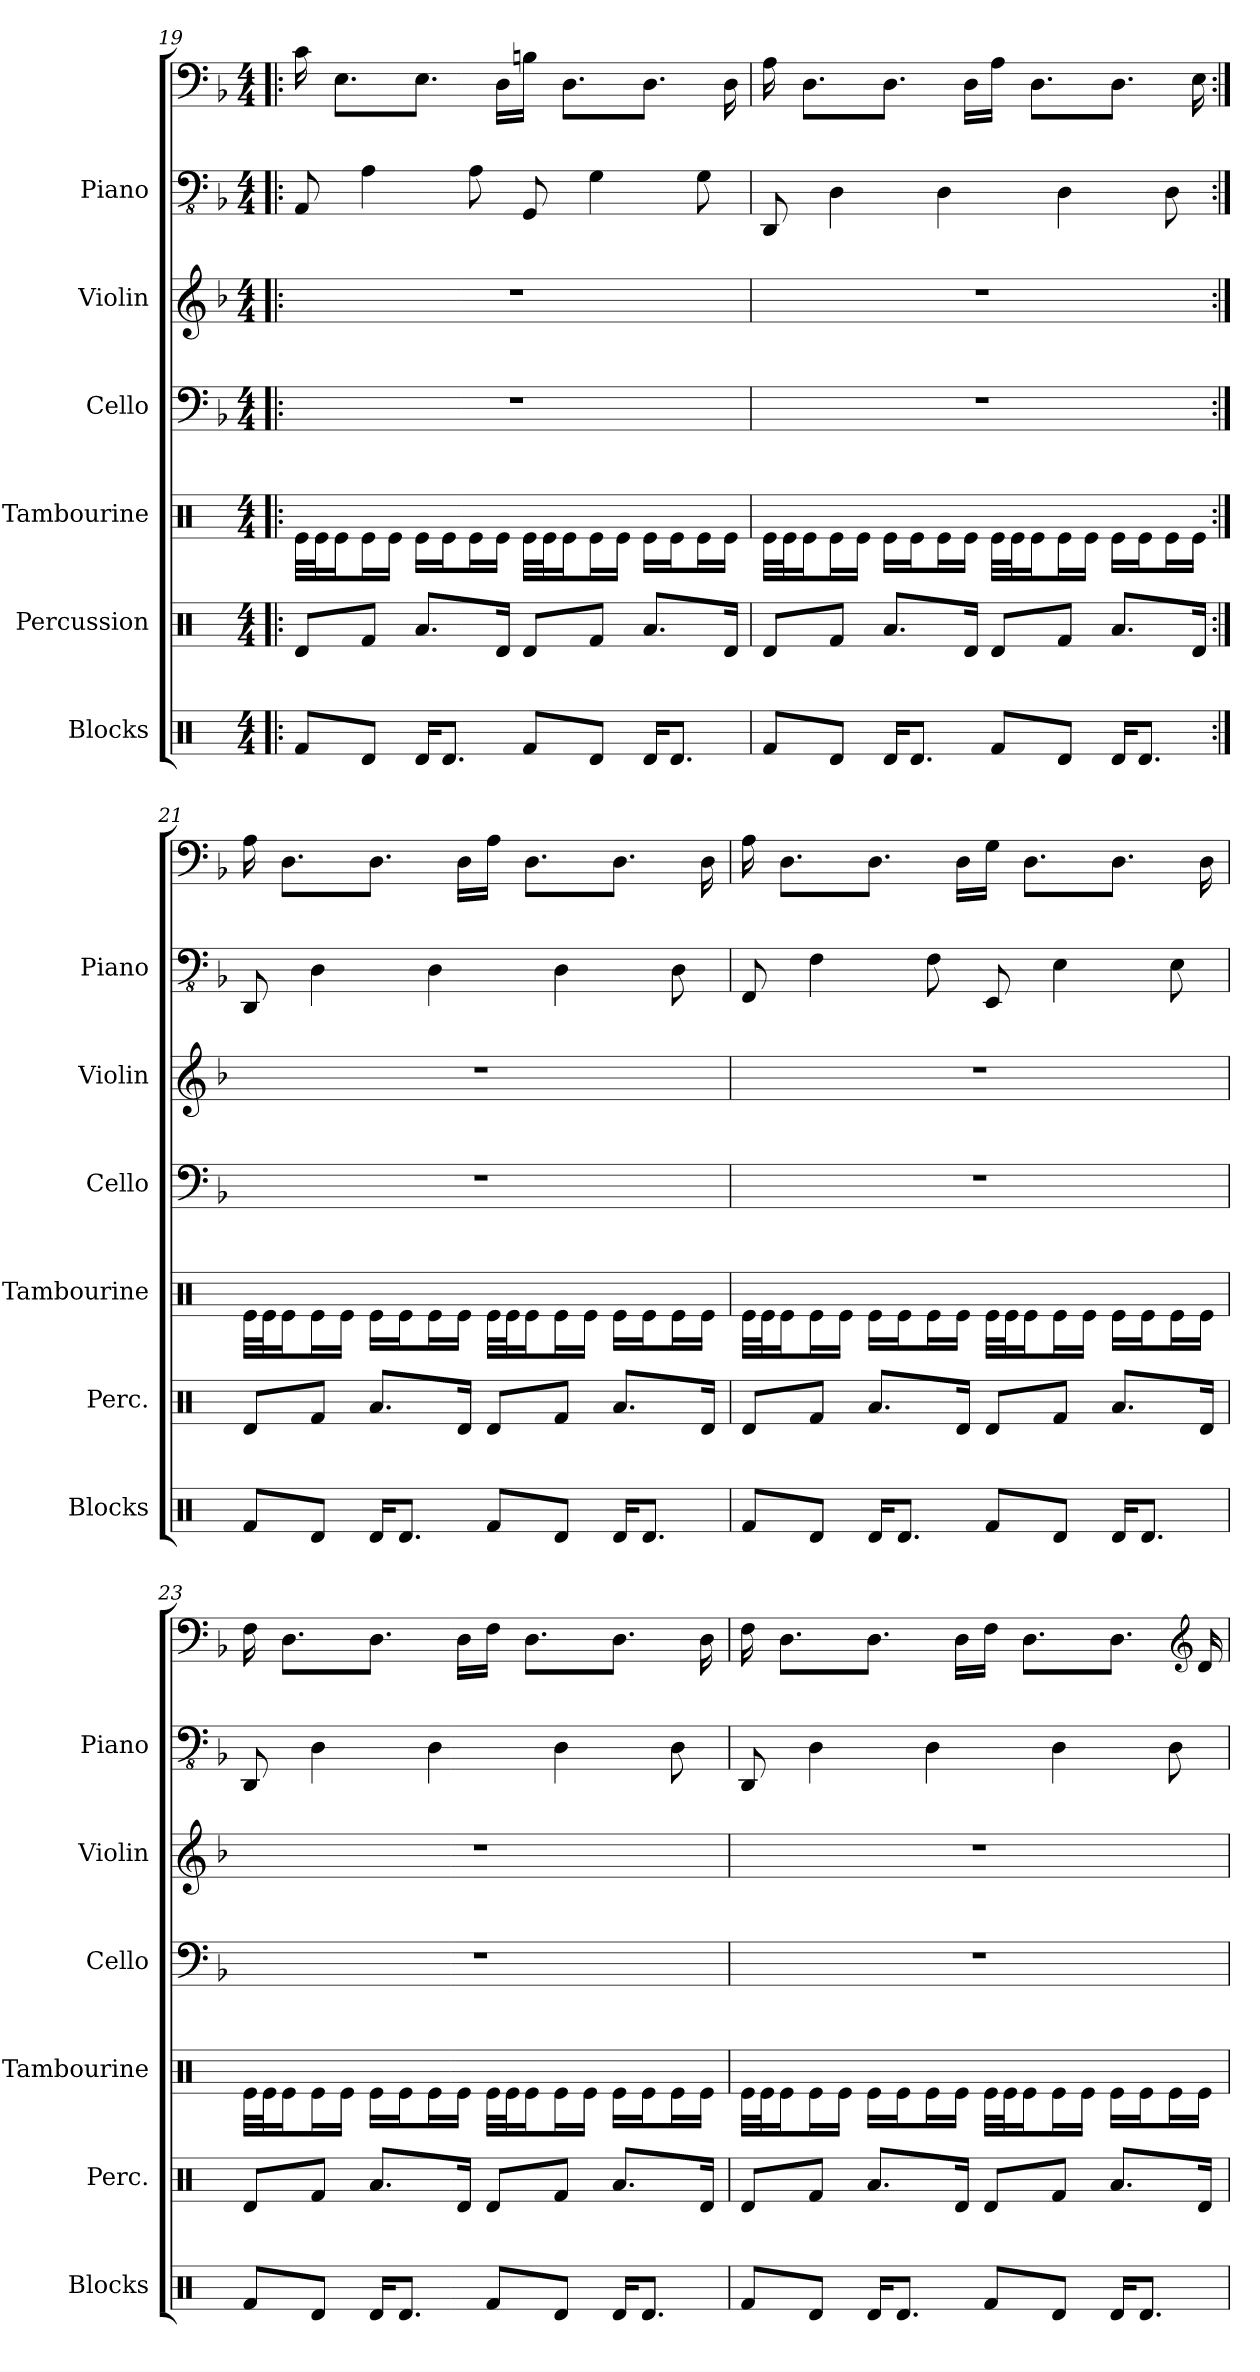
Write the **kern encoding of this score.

**kern	**kern	**kern	**kern	**kern	**kern	**kern
*part6	*part5	*part4	*part3	*part2	*part1	*part1
*staff7	*staff6	*staff5	*staff4	*staff3	*staff2	*staff1
*I"Blocks	*I"Percussion	*I"Tambourine	*I"Cello	*I"Violin	*I"Piano	*
*I'Blocks	*I'Perc.	*I'Tambourine	*I'Cello	*I'Violin	*I'Piano	*
*clefX	*clefX	*clefX	*clefF4	*clefG2	*clefFv4	*clefF4
*	*	*	*ITrd7c12	*	*	*
*k[]	*k[]	*k[]	*k[b-]	*k[b-]	*k[b-]	*k[b-]
*M4/4	*M4/4	*M4/4	*M4/4	*M4/4	*M4/4	*M4/4
=19!|:	=19!|:	=19!|:	=19!|:	=19!|:	=19!|:	=19!|:
8Rf/L	8Rd/L	32Re\LLL	1r	1r	8AAA/	16c\
.	.	32Re\J	.	.	.	.
.	.	16Re\J	.	.	.	8.E\L
8Rd/J	8Rf/J	16Re\L	.	.	4AA\	.
.	.	16Re\JJ	.	.	.	.
16Rd/KL	8.Ra/L	16Re\LL	.	.	.	8.E\J
8.Rd/J	.	16Re\J	.	.	.	.
.	.	16Re\L	.	.	8AA\	.
.	16Rd\Jk	16Re\JJ	.	.	.	16D\LL
8Rf/L	8Rd/L	32Re\LLL	.	.	8GGG/	16Bn\JJ
.	.	32Re\J	.	.	.	.
.	.	16Re\J	.	.	.	8.D\L
8Rd/J	8Rf/J	16Re\L	.	.	4GG\	.
.	.	16Re\JJ	.	.	.	.
16Rd/KL	8.Ra/L	16Re\LL	.	.	.	8.D\J
8.Rd/J	.	16Re\J	.	.	.	.
.	.	16Re\L	.	.	8GG\	.
.	16Rd\Jk	16Re\JJ	.	.	.	16D\
=20	=20	=20	=20	=20	=20	=20
8Rf/L	8Rd/L	32Re\LLL	1r	1r	8DDD/	16A\
.	.	32Re\J	.	.	.	.
.	.	16Re\J	.	.	.	8.D\L
8Rd/J	8Rf/J	16Re\L	.	.	4DD\	.
.	.	16Re\JJ	.	.	.	.
16Rd/KL	8.Ra/L	16Re\LL	.	.	.	8.D\J
8.Rd/J	.	16Re\J	.	.	.	.
.	.	16Re\L	.	.	4DD\	.
.	16Rd\Jk	16Re\JJ	.	.	.	16D\LL
8Rf/L	8Rd/L	32Re\LLL	.	.	.	16A\JJ
.	.	32Re\J	.	.	.	.
.	.	16Re\J	.	.	.	8.D\L
8Rd/J	8Rf/J	16Re\L	.	.	4DD\	.
.	.	16Re\JJ	.	.	.	.
16Rd/KL	8.Ra/L	16Re\LL	.	.	.	8.D\J
8.Rd/J	.	16Re\J	.	.	.	.
.	.	16Re\L	.	.	8DD\	.
.	16Rd\Jk	16Re\JJ	.	.	.	16E\
!!LO:PB:g=z
=21:|!	=21:|!	=21:|!	=21:|!	=21:|!	=21:|!	=21:|!
8Rf/L	8Rd/L	32Re\LLL	1r	1r	8DDD/	16A\
.	.	32Re\J	.	.	.	.
.	.	16Re\J	.	.	.	8.D\L
8Rd/J	8Rf/J	16Re\L	.	.	4DD\	.
.	.	16Re\JJ	.	.	.	.
16Rd/KL	8.Ra/L	16Re\LL	.	.	.	8.D\J
8.Rd/J	.	16Re\J	.	.	.	.
.	.	16Re\L	.	.	4DD\	.
.	16Rd\Jk	16Re\JJ	.	.	.	16D\LL
8Rf/L	8Rd/L	32Re\LLL	.	.	.	16A\JJ
.	.	32Re\J	.	.	.	.
.	.	16Re\J	.	.	.	8.D\L
8Rd/J	8Rf/J	16Re\L	.	.	4DD\	.
.	.	16Re\JJ	.	.	.	.
16Rd/KL	8.Ra/L	16Re\LL	.	.	.	8.D\J
8.Rd/J	.	16Re\J	.	.	.	.
.	.	16Re\L	.	.	8DD\	.
.	16Rd\Jk	16Re\JJ	.	.	.	16D\
=22	=22	=22	=22	=22	=22	=22
8Rf/L	8Rd/L	32Re\LLL	1r	1r	8FFF/	16A\
.	.	32Re\J	.	.	.	.
.	.	16Re\J	.	.	.	8.D\L
8Rd/J	8Rf/J	16Re\L	.	.	4FF\	.
.	.	16Re\JJ	.	.	.	.
16Rd/KL	8.Ra/L	16Re\LL	.	.	.	8.D\J
8.Rd/J	.	16Re\J	.	.	.	.
.	.	16Re\L	.	.	8FF\	.
.	16Rd\Jk	16Re\JJ	.	.	.	16D\LL
8Rf/L	8Rd/L	32Re\LLL	.	.	8EEE/	16G\JJ
.	.	32Re\J	.	.	.	.
.	.	16Re\J	.	.	.	8.D\L
8Rd/J	8Rf/J	16Re\L	.	.	4EE\	.
.	.	16Re\JJ	.	.	.	.
16Rd/KL	8.Ra/L	16Re\LL	.	.	.	8.D\J
8.Rd/J	.	16Re\J	.	.	.	.
.	.	16Re\L	.	.	8EE\	.
.	16Rd\Jk	16Re\JJ	.	.	.	16D\
=23	=23	=23	=23	=23	=23	=23
8Rf/L	8Rd/L	32Re\LLL	1r	1r	8DDD/	16F\
.	.	32Re\J	.	.	.	.
.	.	16Re\J	.	.	.	8.D\L
8Rd/J	8Rf/J	16Re\L	.	.	4DD\	.
.	.	16Re\JJ	.	.	.	.
16Rd/KL	8.Ra/L	16Re\LL	.	.	.	8.D\J
8.Rd/J	.	16Re\J	.	.	.	.
.	.	16Re\L	.	.	4DD\	.
.	16Rd\Jk	16Re\JJ	.	.	.	16D\LL
8Rf/L	8Rd/L	32Re\LLL	.	.	.	16F\JJ
.	.	32Re\J	.	.	.	.
.	.	16Re\J	.	.	.	8.D\L
8Rd/J	8Rf/J	16Re\L	.	.	4DD\	.
.	.	16Re\JJ	.	.	.	.
16Rd/KL	8.Ra/L	16Re\LL	.	.	.	8.D\J
8.Rd/J	.	16Re\J	.	.	.	.
.	.	16Re\L	.	.	8DD\	.
.	16Rd\Jk	16Re\JJ	.	.	.	16D\
=24	=24	=24	=24	=24	=24	=24
8Rf/L	8Rd/L	32Re\LLL	1r	1r	8DDD/	16F\
.	.	32Re\J	.	.	.	.
.	.	16Re\J	.	.	.	8.D\L
8Rd/J	8Rf/J	16Re\L	.	.	4DD\	.
.	.	16Re\JJ	.	.	.	.
16Rd/KL	8.Ra/L	16Re\LL	.	.	.	8.D\J
8.Rd/J	.	16Re\J	.	.	.	.
.	.	16Re\L	.	.	4DD\	.
.	16Rd\Jk	16Re\JJ	.	.	.	16D\LL
8Rf/L	8Rd/L	32Re\LLL	.	.	.	16F\JJ
.	.	32Re\J	.	.	.	.
.	.	16Re\J	.	.	.	8.D\L
8Rd/J	8Rf/J	16Re\L	.	.	4DD\	.
.	.	16Re\JJ	.	.	.	.
16Rd/KL	8.Ra/L	16Re\LL	.	.	.	8.D\J
8.Rd/J	.	16Re\J	.	.	.	.
.	.	16Re\L	.	.	8DD\	.
*	*	*	*	*	*	*clefG2
.	16Rd\Jk	16Re\JJ	.	.	.	16d/
=	=	=	=	=	=	=
*-	*-	*-	*-	*-	*-	*-
